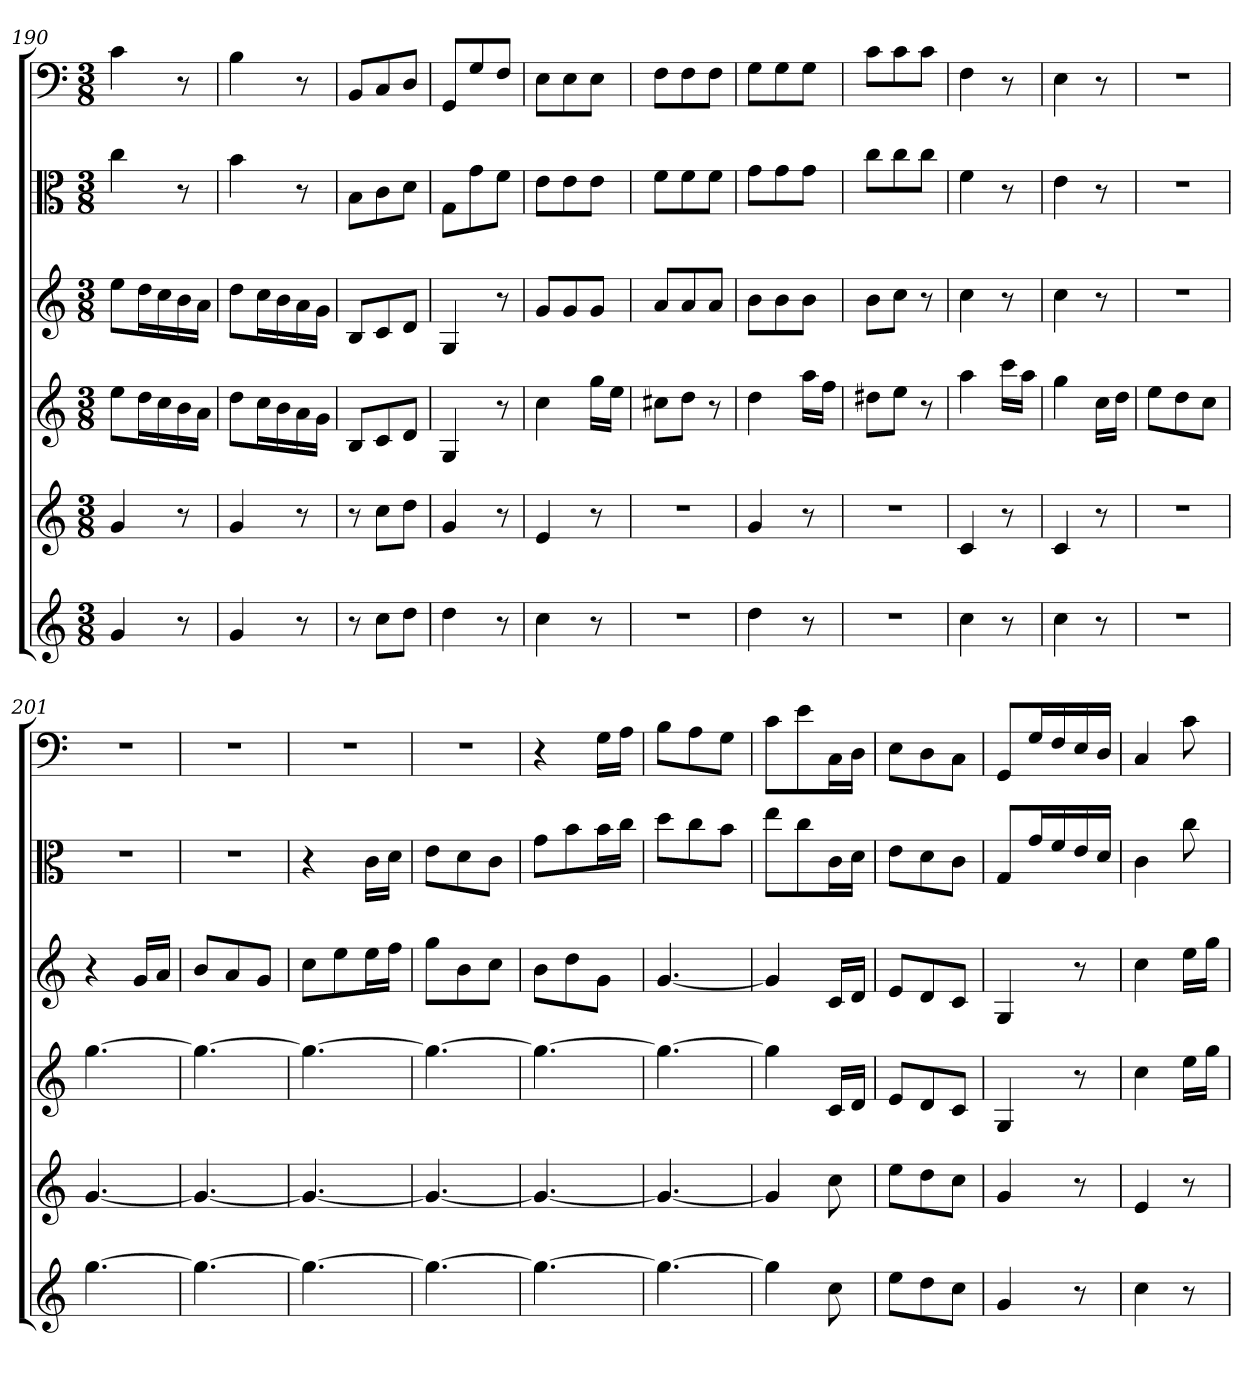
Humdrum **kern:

**kern	**kern	**kern	**kern	**kern	**kern
*part6	*part5	*part4	*part3	*part2	*part1
*staff6	*staff5	*staff4	*staff3	*staff2	*staff1
*	*	*	*	*clefC3	*clefF4
*k[]	*k[]	*k[]	*k[]	*k[]	*k[]
*C:	*C:	*C:	*C:	*C:	*C:
*M3/8	*M3/8	*M3/8	*M3/8	*M3/8	*M3/8
=190	=190	=190	=190	=190	=190
4g	4g	8eeL	8eeL	4cc	4c
.	.	16ddL	16ddL	.	.
.	.	16cc	16cc	.	.
8r	8r	16b	16b	8r	8r
.	.	16aJJ	16aJJ	.	.
=191	=191	=191	=191	=191	=191
4g	4g	8ddL	8ddL	4b	4B
.	.	16ccL	16ccL	.	.
.	.	16b	16b	.	.
8r	8r	16a	16a	8r	8r
.	.	16gJJ	16gJJ	.	.
=192	=192	=192	=192	=192	=192
8r	8r	8BL	8BL	8B\L	8BB/L
8ccL	8ccL	8c	8c	8c\	8C/
8ddJ	8ddJ	8dJ	8dJ	8d\J	8D/J
=193	=193	=193	=193	=193	=193
4dd	4g	4G	4G	8G\L	8GG/L
.	.	.	.	8g\	8G/
8r	8r	8r	8r	8f\J	8F/J
=194	=194	=194	=194	=194	=194
4cc	4e	4cc	8gL	8e\L	8E\L
.	.	.	8g	8e\	8E\
8r	8r	16ggLL	8gJ	8e\J	8E\J
.	.	16eeJJ	.	.	.
=195	=195	=195	=195	=195	=195
4.r	4.r	8cc#XL	8aL	8f\L	8F\L
.	.	8ddJ	8a	8f\	8F\
.	.	8r	8aJ	8f\J	8F\J
=196	=196	=196	=196	=196	=196
4dd	4g	4dd	8bL	8g\L	8G\L
.	.	.	8b	8g\	8G\
8r	8r	16aaLL	8bJ	8g\J	8G\J
.	.	16ffJJ	.	.	.
=197	=197	=197	=197	=197	=197
4.r	4.r	8dd#XL	8bL	8cc\L	8c\L
.	.	8eeJ	8ccJ	8cc\	8c\
.	.	8r	8r	8cc\J	8c\J
=198	=198	=198	=198	=198	=198
4cc	4c	4aa	4cc	4f	4F
8r	8r	16cccLL	8r	8r	8r
.	.	16aaJJ	.	.	.
=199	=199	=199	=199	=199	=199
4cc	4c	4gg	4cc	4e	4E
8r	8r	16ccLL	8r	8r	8r
.	.	16ddJJ	.	.	.
=200	=200	=200	=200	=200	=200
4.r	4.r	8eeL	4.r	4.r	4.r
.	.	8dd	.	.	.
.	.	8ccJ	.	.	.
=201	=201	=201	=201	=201	=201
[4.gg	[4.g	[4.gg	4r	4.r	4.r
.	.	.	16gLL	.	.
.	.	.	16aJJ	.	.
=202	=202	=202	=202	=202	=202
4.gg_	4.g_	4.gg_	8bL	4.r	4.r
.	.	.	8a	.	.
.	.	.	8gJ	.	.
=203	=203	=203	=203	=203	=203
4.gg_	4.g_	4.gg_	8ccL	4r	4.r
.	.	.	8ee	.	.
.	.	.	16eeL	16c\LL	.
.	.	.	16ffJJ	16d\JJ	.
=204	=204	=204	=204	=204	=204
4.gg_	4.g_	4.gg_	8ggL	8e\L	4.r
.	.	.	8b	8d\	.
.	.	.	8ccJ	8c\J	.
=205	=205	=205	=205	=205	=205
4.gg_	4.g_	4.gg_	8bL	8g\L	4r
.	.	.	8dd	8b\	.
.	.	.	8gJ	16b\L	16G\LL
.	.	.	.	16cc\JJ	16A\JJ
=206	=206	=206	=206	=206	=206
4.gg_	4.g_	4.gg_	[4.g	8dd\L	8B\L
.	.	.	.	8cc\	8A\
.	.	.	.	8b\J	8G\J
=207	=207	=207	=207	=207	=207
4gg]	4g]	4gg]	4g]	8ee\L	8c\L
.	.	.	.	8cc\	8e\
8cc	8cc	16cLL	16cLL	16c\L	16C\L
.	.	16dJJ	16dJJ	16d\JJ	16D\JJ
=208	=208	=208	=208	=208	=208
8eeL	8eeL	8eL	8eL	8e\L	8E\L
8dd	8dd	8d	8d	8d\	8D\
8ccJ	8ccJ	8cJ	8cJ	8c\J	8C\J
=209	=209	=209	=209	=209	=209
4g	4g	4G	4G	8G/L	8GG/L
.	.	.	.	16g/L	16G/L
.	.	.	.	16f/	16F/
8r	8r	8r	8r	16e/	16E/
.	.	.	.	16d/JJ	16D/JJ
=210	=210	=210	=210	=210	=210
4cc	4e	4cc	4cc	4c	4C
8r	8r	16eeLL	16eeLL	8cc	8c
.	.	16ggJJ	16ggJJ	.	.
=	=	=	=	=	=
*-	*-	*-	*-	*-	*-
